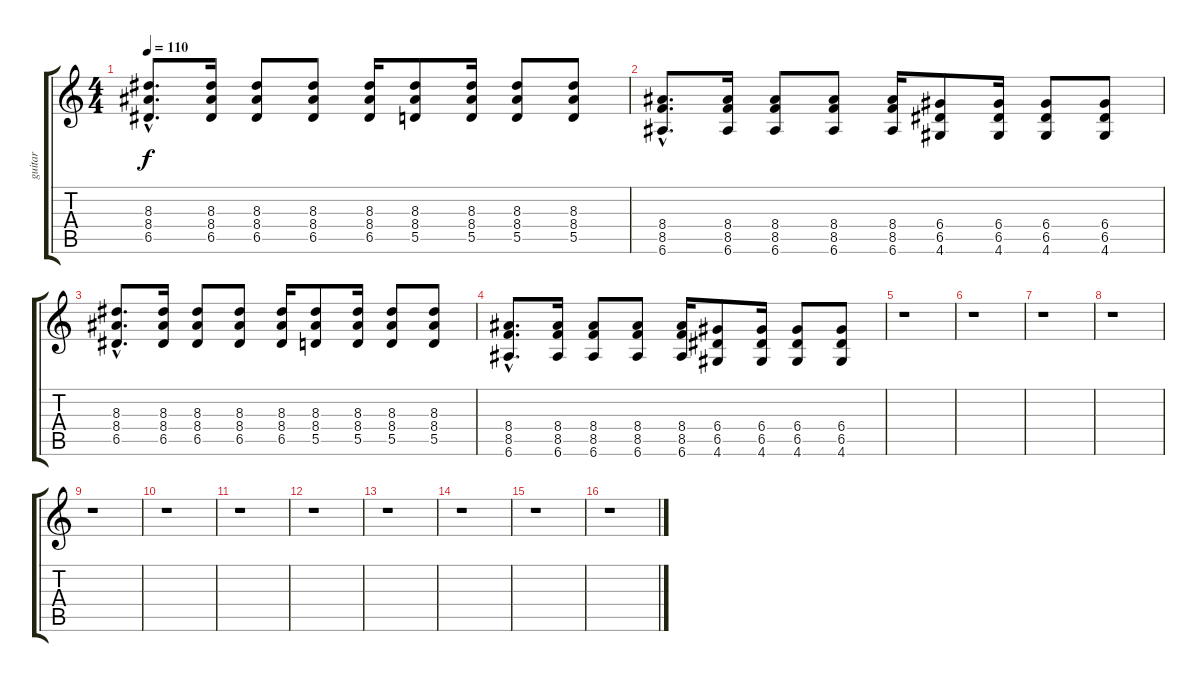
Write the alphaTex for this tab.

\track ("guitar" "guitar") {instrument distortionguitar}
\staff {score tabs}
\tuning (E4 B3 G3 D3 A2 E2) {hide}
\ts (4 4)
\tempo 110
\clef g2
\ks c
(8.3{hac} 8.4{hac} 6.5{hac}).8{d dy f} (8.3 8.4 6.5).16 (8.3 8.4 6.5).8 (8.3 8.4 6.5).8 (8.3 8.4 6.5).16 (8.3 8.4 5.5).8 (8.3 8.4 5.5).16 (8.3 8.4 5.5).8 (8.3 8.4 5.5).8 |
(8.4{hac} 8.5{hac} 6.6{hac}).8{d} (8.4 8.5 6.6).16 (8.4 8.5 6.6).8 (8.4 8.5 6.6).8 (8.4 8.5 6.6).16 (6.4 6.5 4.6).8 (6.4 6.5 4.6).16 (6.4 6.5 4.6).8 (6.4 6.5 4.6).8 |
(8.3{hac} 8.4{hac} 6.5{hac}).8{d} (8.3 8.4 6.5).16 (8.3 8.4 6.5).8 (8.3 8.4 6.5).8 (8.3 8.4 6.5).16 (8.3 8.4 5.5).8 (8.3 8.4 5.5).16 (8.3 8.4 5.5).8 (8.3 8.4 5.5).8 |
(8.4{hac} 8.5{hac} 6.6{hac}).8{d} (8.4 8.5 6.6).16 (8.4 8.5 6.6).8 (8.4 8.5 6.6).8 (8.4 8.5 6.6).16 (6.4 6.5 4.6).8 (6.4 6.5 4.6).16 (6.4 6.5 4.6).8 (6.4 6.5 4.6).8 |
r.1 |
r.1 |
r.1 |
r.1 |
r.1 |
r.1 |
r.1 |
r.1 |
r.1 |
r.1 |
r.1 |
r.1
